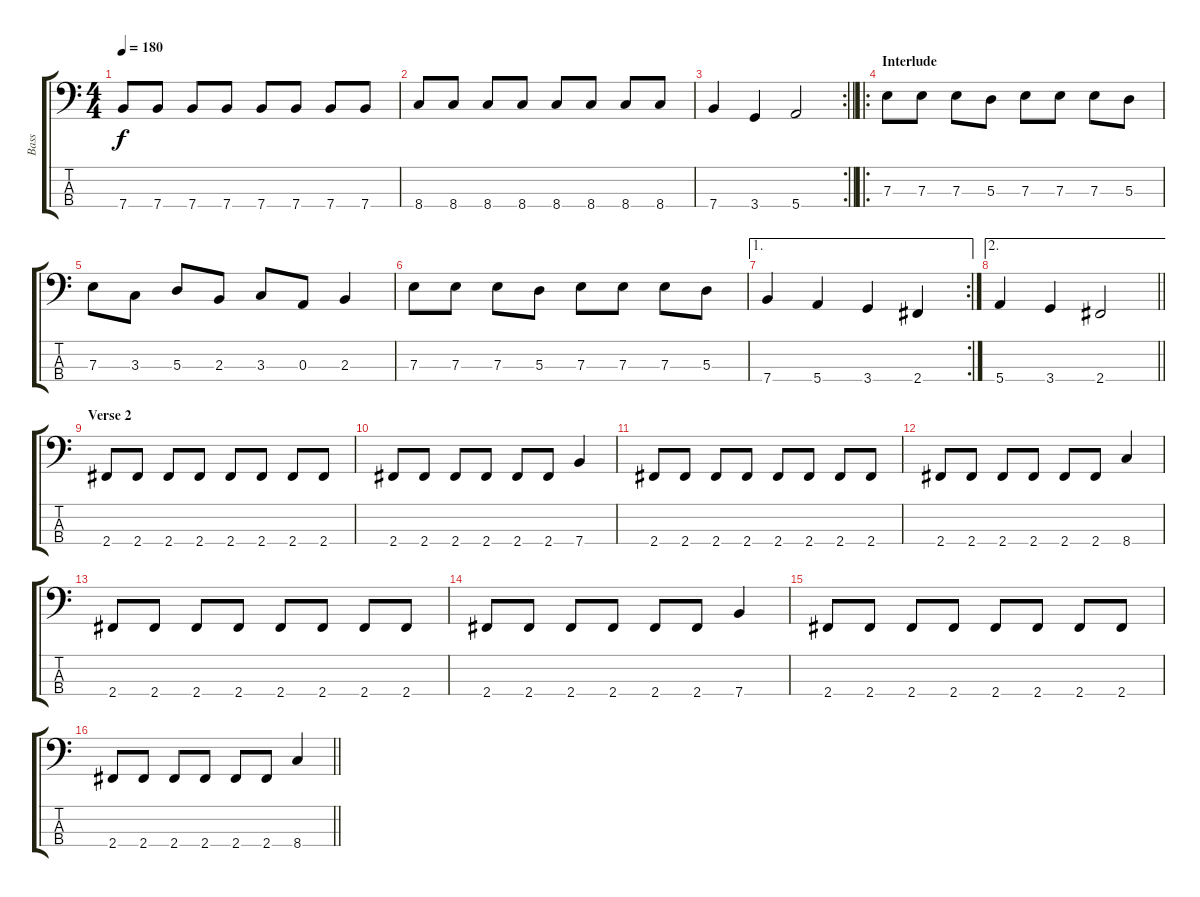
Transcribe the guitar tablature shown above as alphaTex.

\track ("Bass" "Bass") {instrument electricbassfinger}
\staff {score tabs}
\tuning (G2 D2 A1 E1) {hide}
\ts (4 4)
\tempo 180
\clef f4
\ks c
7.4.8{dy f} 7.4.8 7.4.8 7.4.8 7.4.8 7.4.8 7.4.8 7.4.8 |
8.4.8 8.4.8 8.4.8 8.4.8 8.4.8 8.4.8 8.4.8 8.4.8 |
\rc 2
\barLineRight lightlight
7.4.4 3.4.4 5.4.2 |
\ro
\section ("" "Interlude")
7.3.8 7.3.8 7.3.8 5.3.8 7.3.8 7.3.8 7.3.8 5.3.8 |
7.3.8 3.3.8 5.3.8 2.3.8 3.3.8 0.3.8 2.3.4 |
7.3.8 7.3.8 7.3.8 5.3.8 7.3.8 7.3.8 7.3.8 5.3.8 |
\ae 1
\rc 2
7.4.4 5.4.4 3.4.4 2.4.4 |
\ae 2
\barLineRight lightlight
5.4.4 3.4.4 2.4.2 |
\section ("" "Verse 2")
2.4.8 2.4.8 2.4.8 2.4.8 2.4.8 2.4.8 2.4.8 2.4.8 |
2.4.8 2.4.8 2.4.8 2.4.8 2.4.8 2.4.8 7.4.4 |
2.4.8 2.4.8 2.4.8 2.4.8 2.4.8 2.4.8 2.4.8 2.4.8 |
2.4.8 2.4.8 2.4.8 2.4.8 2.4.8 2.4.8 8.4.4 |
2.4.8 2.4.8 2.4.8 2.4.8 2.4.8 2.4.8 2.4.8 2.4.8 |
2.4.8 2.4.8 2.4.8 2.4.8 2.4.8 2.4.8 7.4.4 |
2.4.8 2.4.8 2.4.8 2.4.8 2.4.8 2.4.8 2.4.8 2.4.8 |
\barLineRight lightlight
2.4.8 2.4.8 2.4.8 2.4.8 2.4.8 2.4.8 8.4.4
